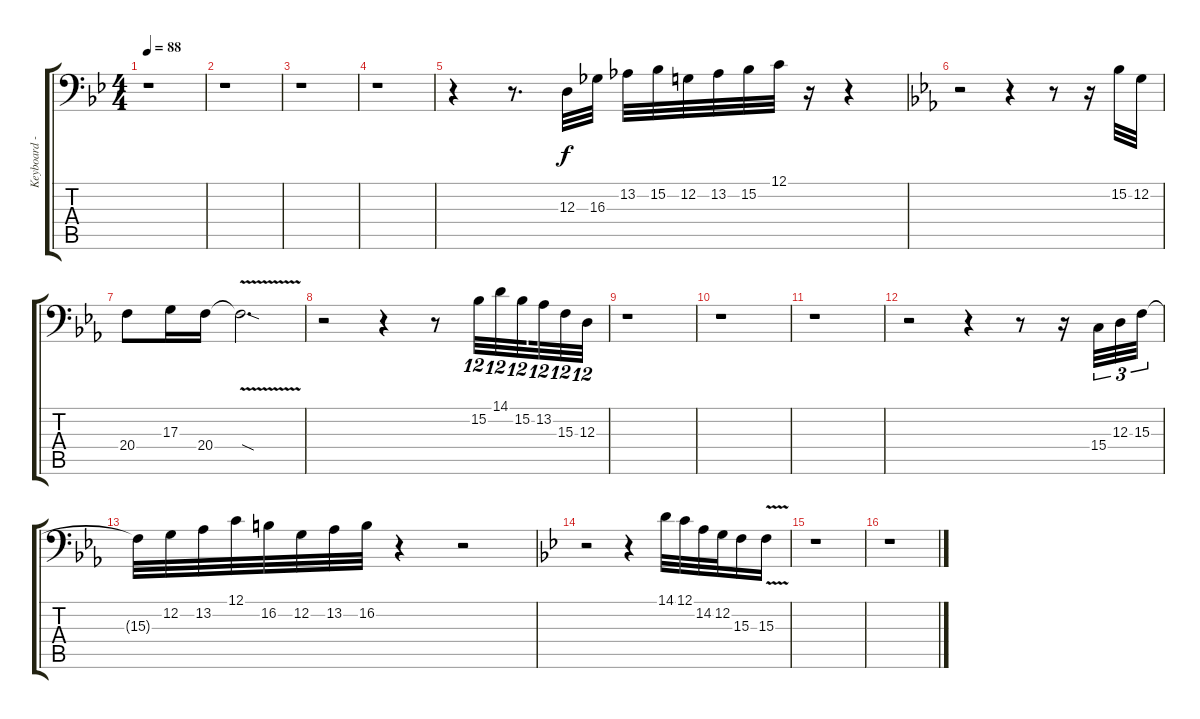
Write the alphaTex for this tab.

\track ("Keyboard - Jordan Rudess" "Keyboard -") {instrument acousticgrandpiano}
\staff {score tabs}
\tuning (C3 G2 D2 A1 E1 B0) {hide}
\ts (4 4)
\tempo 88
\clef f4
\ks bb
r.1{dy f} |
r.1 |
r.1 |
r.1 |
r.4{volume 16 instrument lead2sawtooth} r.8{d} 12.3.32 16.3.32 13.2.32 15.2.32 12.2.32 13.2.32 15.2.32 12.1.32 r.16 r.4 |
\ks eb
r.2 r.4 r.8 r.16 15.2.32 12.2.32 |
20.4.8 17.3.16 20.4.16 20.4{v sod t}.2{d} |
r.2 r.4 r.8 15.2.32{tu (12 8)} 14.1.32{tu (12 8)} 15.2.32{tu (12 8) beam splitsecondary} 13.2.32{tu (12 8)} 15.3.32{tu (12 8)} 12.3.32{tu (12 8)} |
r.1 |
r.1 |
r.1 |
r.2 r.4 r.8 r.16 15.4.32{tu (3 2)} 12.3.32{tu (3 2)} 15.3.32{tu (3 2)} |
15.3{t}.32 12.2.32 13.2.32 12.1.32 16.2.32 12.2.32 13.2.32 16.2.32 r.4 r.2 |
\ks bb
r.2 r.4 14.1.32 12.1.32 14.2.32 12.2.32 15.3.16 15.3{v}.16 |
r.1 |
r.1
